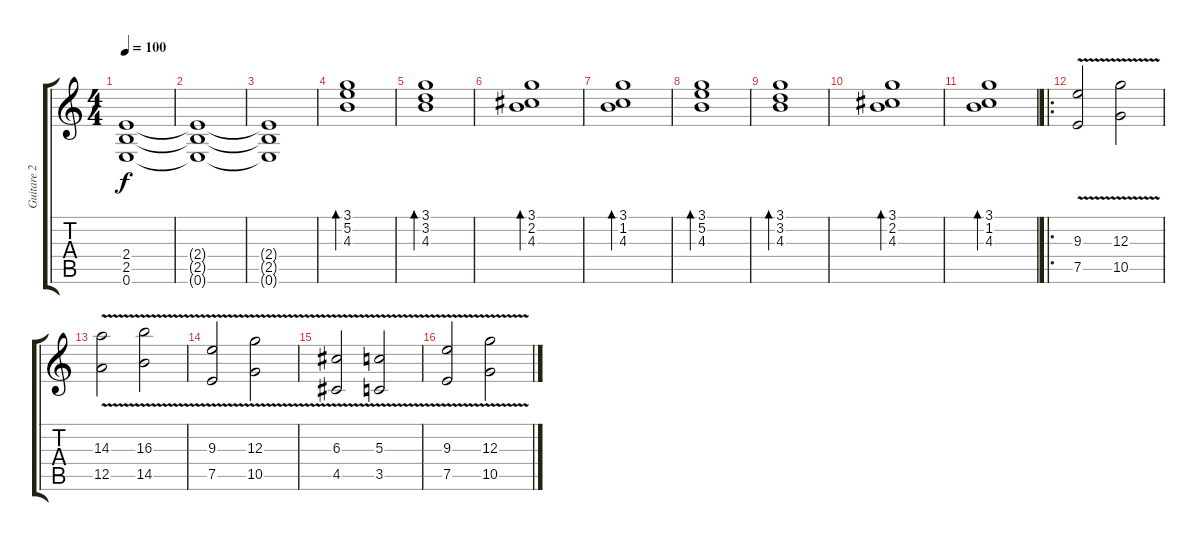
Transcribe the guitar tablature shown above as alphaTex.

\track ("Guitare 2" "Guitare 2") {instrument overdrivenguitar}
\staff {score tabs}
\tuning (E4 B3 G3 D3 A2 E2) {hide}
\ts (4 4)
\tempo 100
\clef g2
\ks c
(2.4{t} 2.5{t} 0.6{t}).1{dy f} |
(2.4{t} 2.5{t} 0.6{t}).1 |
(2.4{t} 2.5{t} 0.6{t}).1 |
(3.1 5.2 4.3).1{bd 120 instrument electricguitarclean} |
(3.1 3.2 4.3).1{bd 240} |
(3.1 2.2 4.3).1{bd 240} |
(3.1 1.2 4.3).1{bd 240} |
(3.1 5.2 4.3).1{bd 120} |
(3.1 3.2 4.3).1{bd 240} |
(3.1 2.2 4.3).1{bd 240} |
(3.1 1.2 4.3).1{bd 240} |
\ro
(9.3{v} 7.5).2{instrument overdrivenguitar} (12.3{v} 10.5).2 |
(14.3{v} 12.5).2 (16.3{v} 14.5).2 |
(9.3{v} 7.5).2 (12.3{v} 10.5).2 |
(6.3{v} 4.5).2 (5.3{v} 3.5).2 |
(9.3{v} 7.5).2 (12.3{v} 10.5).2
